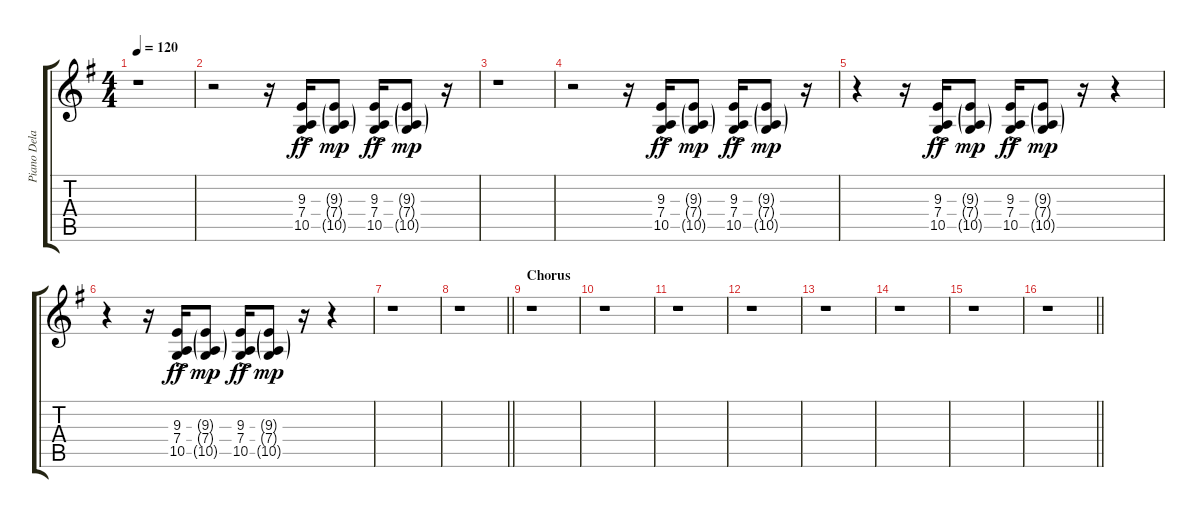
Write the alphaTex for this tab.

\track ("Piano Delay" "Piano Dela") {instrument acousticgrandpiano}
\staff {score tabs}
\tuning (E4 B3 G3 D3 A2 E2) {hide}
\ts (4 4)
\tempo 120
\clef g2
\ks eminor
r.1{dy mp} |
r.2 r.16 (9.3 7.4 10.5{ac}).16{dy ff} (9.3{g} 7.4{g} 10.5{g}).8{dy mp} (9.3 7.4 10.5{ac}).16{dy ff} (9.3{g} 7.4{g} 10.5{g}).8{dy mp} r.16 |
r.1 |
r.2 r.16 (9.3 7.4 10.5{ac}).16{dy ff} (9.3{g} 7.4{g} 10.5{g}).8{dy mp} (9.3 7.4 10.5{ac}).16{dy ff} (9.3{g} 7.4{g} 10.5{g}).8{dy mp} r.16 |
r.4 r.16 (9.3 7.4 10.5{ac}).16{dy ff} (9.3{g} 7.4{g} 10.5{g}).8{dy mp} (9.3 7.4 10.5{ac}).16{dy ff} (9.3{g} 7.4{g} 10.5{g}).8{dy mp} r.16 r.4 |
r.4 r.16 (9.3 7.4 10.5{ac}).16{dy ff} (9.3{g} 7.4{g} 10.5{g}).8{dy mp} (9.3 7.4 10.5{ac}).16{dy ff} (9.3{g} 7.4{g} 10.5{g}).8{dy mp} r.16 r.4 |
r.1 |
\barLineRight lightlight
r.1 |
\section ("" "Chorus")
r.1 |
r.1 |
r.1 |
r.1 |
r.1 |
r.1 |
r.1 |
\barLineRight lightlight
r.1
